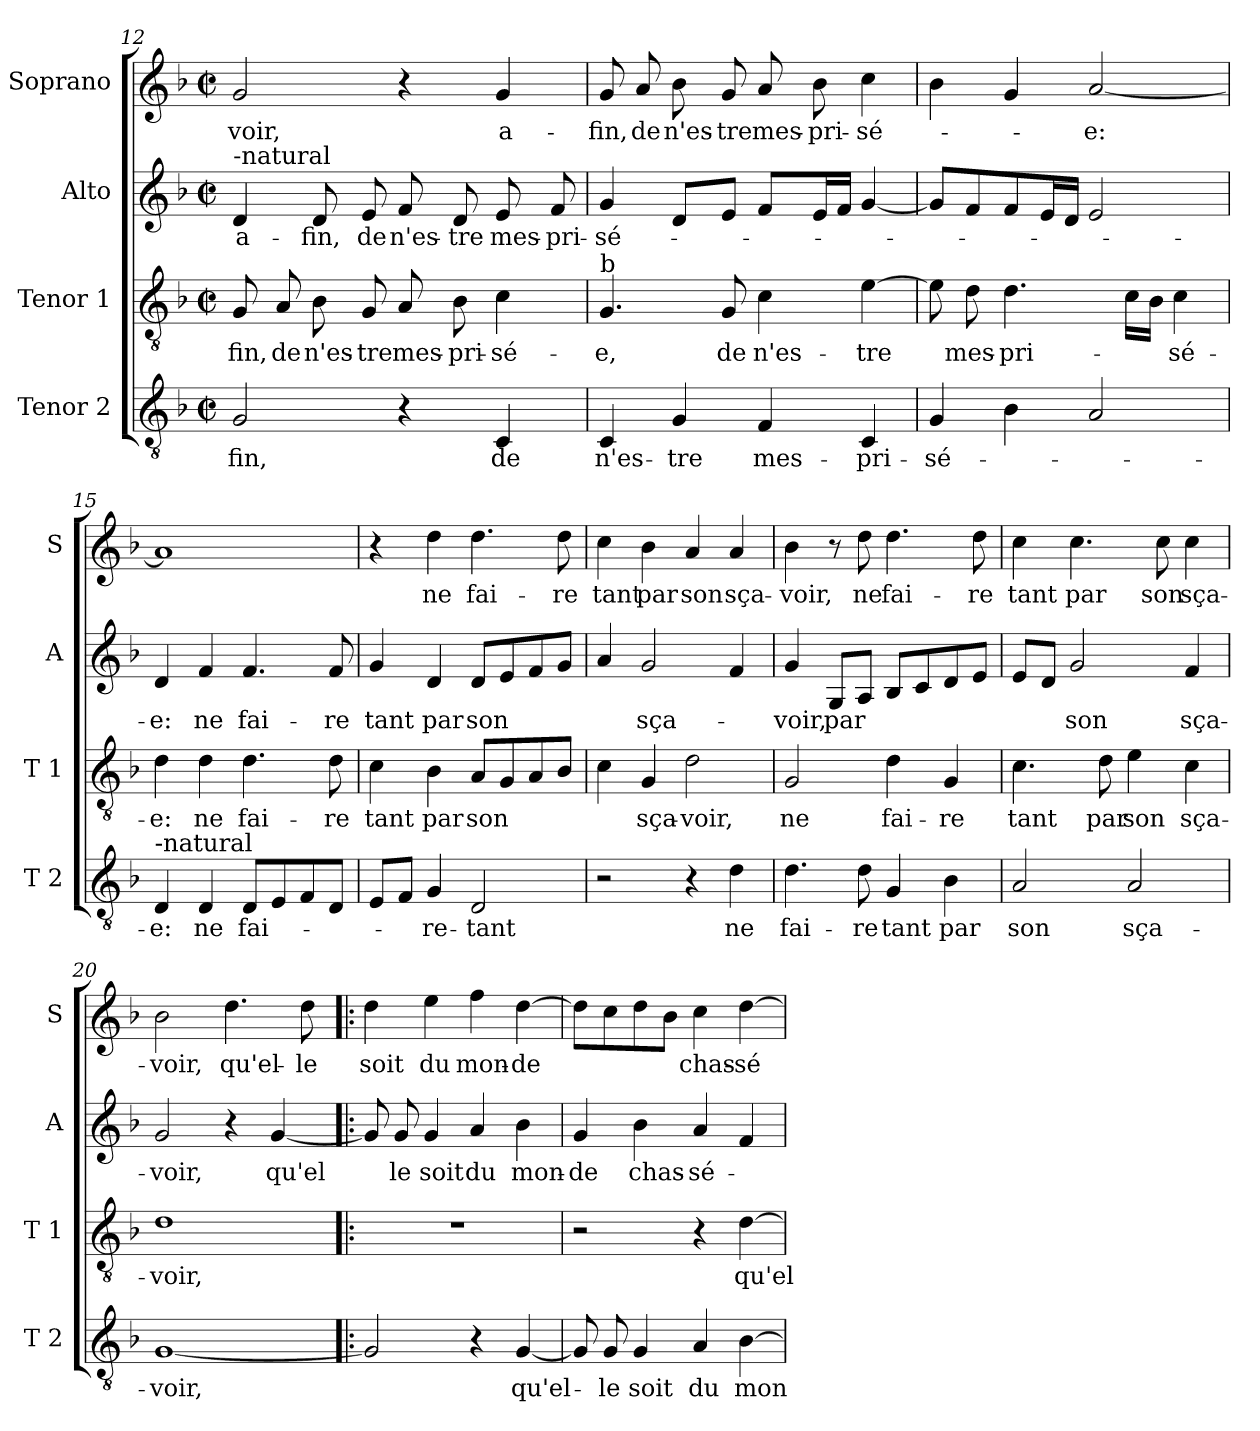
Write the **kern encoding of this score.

**kern	**text	**kern	**text	**kern	**text	**kern	**text
*part4	*part4	*part3	*part3	*part2	*part2	*part1	*part1
*staff4	*staff4	*staff3	*staff3	*staff2	*staff2	*staff1	*staff1
*I"Tenor 2	*	*I"Tenor 1	*	*I"Alto	*	*I"Soprano	*
*I'T 2	*	*I'T 1	*	*I'A	*	*I'S	*
*clefGv2	*	*clefGv2	*	*clefG2	*	*clefG2	*
*k[b-]	*	*k[b-]	*	*k[b-]	*	*k[b-]	*
*M2/2	*	*M2/2	*	*M2/2	*	*M2/2	*
*met(c|)	*	*met(c|)	*	*met(c|)	*	*met(c|)	*
=12	=12	=12	=12	=12	=12	=12	=12
!	!	!	!	!LO:TX:a:t=-natural	!	!	!
!	!LO:LY:b	!	!LO:LY:b	!	!LO:LY:b	!	!LO:LY:b
2G/	-fin,	8G/	-fin,	4d/	a-	2g/	-voir,
!	!	!	!LO:LY:b	!	!	!	!
.	.	8A/	de	.	.	.	.
!	!	!	!LO:LY:b	!	!LO:LY:b	!	!
.	.	8B-\	n'es-	8d/	-fin,	.	.
!	!	!	!LO:LY:b	!	!LO:LY:b	!	!
.	.	8G/	-tre	8e/	de	.	.
!	!	!	!LO:LY:b	!	!LO:LY:b	!	!
4r	.	8A/	mes-	8f/	n'es-	4r	.
!	!	!	!LO:LY:b	!	!LO:LY:b	!	!
.	.	8B-\	-pri-	8d/	-tre	.	.
!	!LO:LY:b	!	!LO:LY:b	!	!LO:LY:b	!	!LO:LY:b
4C/	de	4c\	-sé-	8e/	mes-	4g/	a-
!	!	!	!	!	!LO:LY:b	!	!
.	.	.	.	8f/	-pri-	.	.
=13	=13	=13	=13	=13	=13	=13	=13
!	!	!LO:TX:a:t=b	!	!	!	!	!
!	!LO:LY:b	!	!LO:LY:b	!	!LO:LY:b	!	!LO:LY:b
4C/	n'es-	4.G/	-e,	4g/	-sé-	8g/	-fin,
!	!	!	!	!	!	!	!LO:LY:b
.	.	.	.	.	.	8a/	de
!	!LO:LY:b	!	!	!	!	!	!LO:LY:b
4G/	-tre	.	.	8dL	.	8b-\	n'es-
!	!	!	!LO:LY:b	!	!	!	!LO:LY:b
.	.	8G/	de	8eJ	.	8g/	-tre
!	!LO:LY:b	!	!LO:LY:b	!	!	!	!LO:LY:b
4F/	mes-	4c\	n'es-	8fL	.	8a/	mes-
!	!	!	!	!	!	!	!LO:LY:b
.	.	.	.	16eL	.	8b-\	-pri-
.	.	.	.	16fJJ	.	.	.
!	!LO:LY:b	!	!LO:LY:b	!	!	!	!LO:LY:b
4C/	-pri-	[4e\	-tre	[4g/	.	4cc\	-sé-
!!LO:LB:g=z
=14	=14	=14	=14	=14	=14	=14	=14
!	!LO:LY:b	!	!	!	!	!	!
4G/	-sé-	8e\]	.	8gL]	.	4b-\	.
!	!	!	!LO:LY:b	!	!	!	!
.	.	8d\	mes-	8f	.	.	.
!	!	!	!LO:LY:b	!	!	!	!
4B-\	.	4.d\	-pri-	8f	.	4g/	.
.	.	.	.	16eL	.	.	.
.	.	.	.	16dJJ	.	.	.
!	!	!	!	!	!	!	!LO:LY:b
2A/	.	.	.	2e/	.	[2a/	-e:
.	.	16cLL	.	.	.	.	.
.	.	16B-JJ	.	.	.	.	.
!	!	!	!LO:LY:b	!	!	!	!
.	.	4c\	-sé-	.	.	.	.
=15	=15	=15	=15	=15	=15	=15	=15
!LO:TX:a:t=-natural	!	!	!	!	!	!	!
!	!LO:LY:b	!	!LO:LY:b	!	!LO:LY:b	!	!
4D/	-e:	4d\	-e:	4d/	-e:	1a]	.
!	!LO:LY:b	!	!LO:LY:b	!	!LO:LY:b	!	!
4D/	ne	4d\	ne	4f/	ne	.	.
!	!LO:LY:b	!	!LO:LY:b	!	!LO:LY:b	!	!
8DL	fai-	4.d\	fai-	4.f/	fai-	.	.
8E	.	.	.	.	.	.	.
8F	.	.	.	.	.	.	.
!	!	!	!LO:LY:b	!	!LO:LY:b	!	!
8DJ	.	8d\	-re	8f/	-re	.	.
=16	=16	=16	=16	=16	=16	=16	=16
!	!	!	!LO:LY:b	!	!LO:LY:b	!	!
8EL	.	4c\	tant	4g/	tant	4r	.
8FJ	.	.	.	.	.	.	.
!	!LO:LY:b	!	!LO:LY:b	!	!LO:LY:b	!	!LO:LY:b
4G/	-re-	4B-\	par	4d/	par	4dd\	ne
!	!LO:LY:b	!	!LO:LY:b	!	!LO:LY:b	!	!LO:LY:b
2D/	-tant	8AL	son	8dL	son	4.dd\	fai-
.	.	8G	.	8e	.	.	.
.	.	8A	.	8f	.	.	.
!	!	!	!	!	!	!	!LO:LY:b
.	.	8B-J	.	8gJ	.	8dd\	-re
=17	=17	=17	=17	=17	=17	=17	=17
!	!	!	!	!	!	!	!LO:LY:b
2r	.	4c\	.	4a/	.	4cc\	tant
!	!	!	!LO:LY:b	!	!LO:LY:b	!	!LO:LY:b
.	.	4G/	sça-	2g/	sça-	4b-\	par
!	!	!	!LO:LY:b	!	!	!	!LO:LY:b
4r	.	2d\	-voir,	.	.	4a/	son
!	!LO:LY:b	!	!	!	!	!	!LO:LY:b
4d\	ne	.	.	4f/	.	4a/	sça-
!!LO:LB:g=z
=18	=18	=18	=18	=18	=18	=18	=18
!	!LO:LY:b	!	!LO:LY:b	!	!LO:LY:b	!	!LO:LY:b
4.d\	fai-	2G/	ne	4g/	-voir,	4b-\	-voir,
!	!	!	!	!	!LO:LY:b	!	!
.	.	.	.	8GL	par	8r	.
!	!LO:LY:b	!	!	!	!	!	!LO:LY:b
8d\	-re	.	.	8AJ	.	8dd\	ne
!	!LO:LY:b	!	!LO:LY:b	!	!	!	!LO:LY:b
4G/	tant	4d\	fai-	8B-L	.	4.dd\	fai-
.	.	.	.	8c	.	.	.
!	!LO:LY:b	!	!LO:LY:b	!	!	!	!
4B-\	par	4G/	-re	8d	.	.	.
!	!	!	!	!	!	!	!LO:LY:b
.	.	.	.	8eJ	.	8dd\	-re
!!LO:PB:g=z
=19	=19	=19	=19	=19	=19	=19	=19
!	!LO:LY:b	!	!LO:LY:b	!	!	!	!LO:LY:b
2A/	son	4.c\	tant	8eL	.	4cc\	tant
.	.	.	.	8dJ	.	.	.
!	!	!	!	!	!LO:LY:b	!	!LO:LY:b
.	.	.	.	2g/	son	4.cc\	par
!	!	!	!LO:LY:b	!	!	!	!
.	.	8d\	par	.	.	.	.
!	!LO:LY:b	!	!LO:LY:b	!	!	!	!
2A/	sça-	4e\	son	.	.	.	.
!	!	!	!	!	!	!	!LO:LY:b
.	.	.	.	.	.	8cc\	son
!	!	!	!LO:LY:b	!	!LO:LY:b	!	!LO:LY:b
.	.	4c\	sça-	4f/	sça-	4cc\	sça-
=20	=20	=20	=20	=20	=20	=20	=20
!	!LO:LY:b	!	!LO:LY:b	!	!LO:LY:b	!	!LO:LY:b
[1G	-voir,	1d	-voir,	2g/	-voir,	2b-\	-voir,
!	!	!	!	!	!	!	!LO:LY:b
.	.	.	.	4r	.	4.dd\	qu'el-
!	!	!	!	!	!LO:LY:b	!	!
.	.	.	.	[4g/	qu'el	.	.
!	!	!	!	!	!	!	!LO:LY:b
.	.	.	.	.	.	8dd\	-le
=21!|:	=21!|:	=21!|:	=21!|:	=21!|:	=21!|:	=21!|:	=21!|:
!	!	!	!	!	!	!	!LO:LY:b
2G/]	.	1r	.	8g/]	.	4dd\	soit
!	!	!	!	!	!LO:LY:b	!	!
.	.	.	.	8g/	le	.	.
!	!	!	!	!	!LO:LY:b	!	!LO:LY:b
.	.	.	.	4g/	soit	4ee\	du
!	!	!	!	!	!LO:LY:b	!	!LO:LY:b
4r	.	.	.	4a/	du	4ff\	mon-
!	!LO:LY:b	!	!	!	!LO:LY:b	!	!LO:LY:b
[4G/	qu'el-	.	.	4b-\	mon-	[4dd\	-de
=22	=22	=22	=22	=22	=22	=22	=22
!	!	!	!	!	!LO:LY:b	!	!
8G/]	.	2r	.	4g/	-de	8ddL]	.
!	!LO:LY:b	!	!	!	!	!	!
8G/	-le	.	.	.	.	8cc	.
!	!LO:LY:b	!	!	!	!LO:LY:b	!	!
4G/	soit	.	.	4b-\	chas-	8dd	.
.	.	.	.	.	.	8b-J	.
!	!LO:LY:b	!	!	!	!LO:LY:b	!	!LO:LY:b
4A/	du	4r	.	4a/	-sé-	4cc\	chas-
!	!LO:LY:b	!	!LO:LY:b	!	!	!	!LO:LY:b
[4B-\	mon-	[4d\	qu'el-	4f/	.	[4dd\	-sé-
=	=	=	=	=	=	=	=
*-	*-	*-	*-	*-	*-	*-	*-
